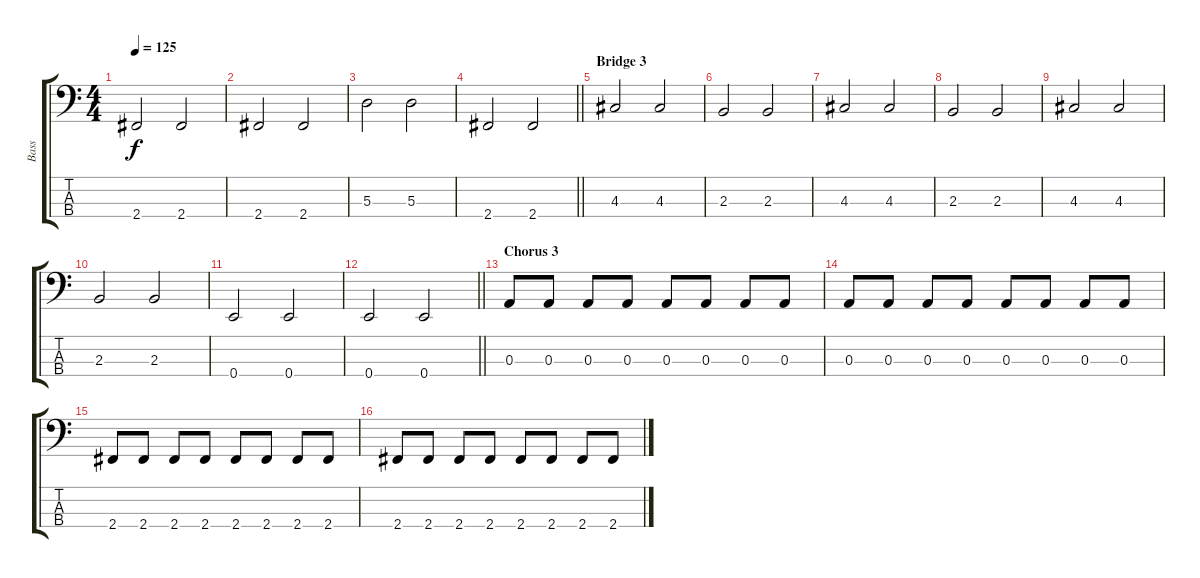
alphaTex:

\track ("Bass" "Bass") {instrument electricbassfinger}
\staff {score tabs}
\tuning (G2 D2 A1 E1) {hide}
\ts (4 4)
\tempo 125
\clef f4
\ks c
2.4.2{dy f} 2.4.2 |
2.4.2 2.4.2 |
5.3.2 5.3.2 |
\barLineRight lightlight
2.4.2 2.4.2 |
\section ("" "Bridge 3")
4.3.2 4.3.2 |
2.3.2 2.3.2 |
4.3.2 4.3.2 |
2.3.2 2.3.2 |
4.3.2 4.3.2 |
2.3.2 2.3.2 |
0.4.2 0.4.2 |
\barLineRight lightlight
0.4.2 0.4.2 |
\section ("" "Chorus 3")
0.3.8 0.3.8 0.3.8 0.3.8 0.3.8 0.3.8 0.3.8 0.3.8 |
0.3.8 0.3.8 0.3.8 0.3.8 0.3.8 0.3.8 0.3.8 0.3.8 |
2.4.8 2.4.8 2.4.8 2.4.8 2.4.8 2.4.8 2.4.8 2.4.8 |
2.4.8 2.4.8 2.4.8 2.4.8 2.4.8 2.4.8 2.4.8 2.4.8
